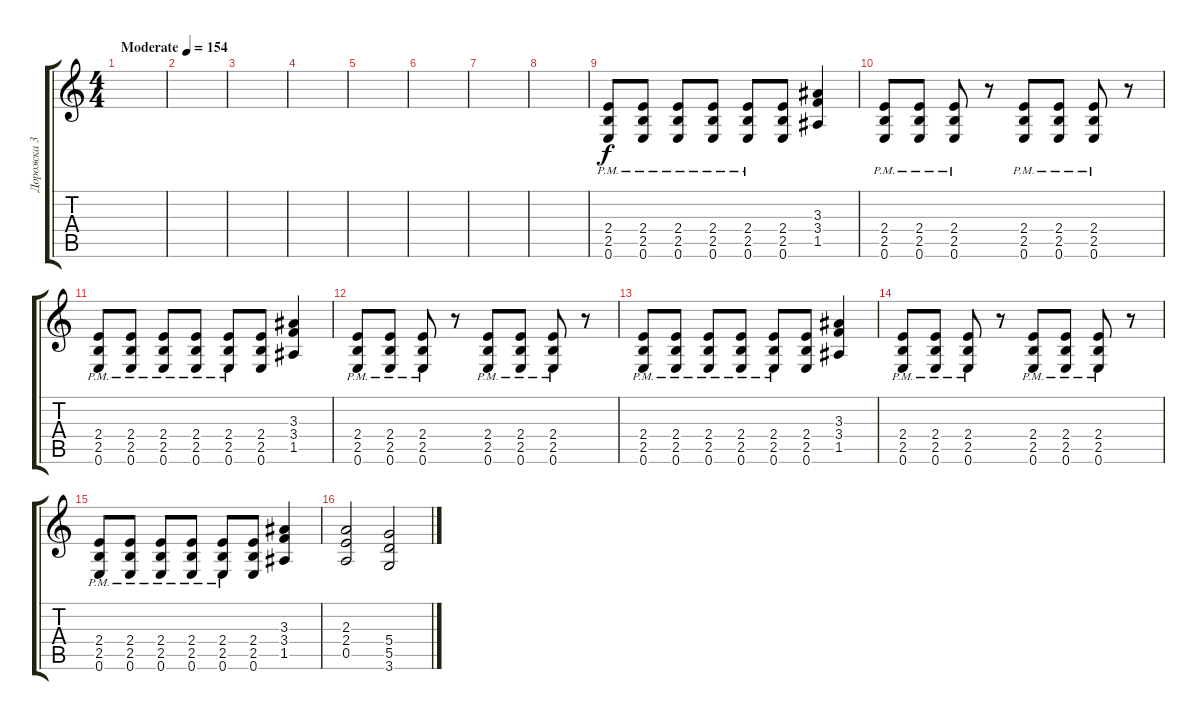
\track ("Дорожка 3" "Дорожка 3") {instrument distortionguitar}
\staff {score tabs}
\tuning (E4 B3 G3 D3 A2 E2) {hide}
\ts (4 4)
\tempo (154 "Moderate")
\clef g2
\ks c
|
|
|
|
|
|
|
|
(2.4{pm} 2.5{pm} 0.6{pm}).8 (2.4{pm} 2.5{pm} 0.6{pm}).8 (2.4{pm} 2.5{pm} 0.6{pm}).8 (2.4{pm} 2.5{pm} 0.6{pm}).8 (2.4{pm} 2.5{pm} 0.6{pm}).8 (2.4 2.5 0.6).8 (3.3 3.4 1.5).4 |
(2.4{pm} 2.5{pm} 0.6{pm}).8 (2.4{pm} 2.5{pm} 0.6{pm}).8 (2.4{pm} 2.5{pm} 0.6{pm}).8 r.8 (2.4{pm} 2.5{pm} 0.6{pm}).8 (2.4{pm} 2.5{pm} 0.6{pm}).8 (2.4{pm} 2.5{pm} 0.6{pm}).8 r.8 |
(2.4{pm} 2.5{pm} 0.6{pm}).8 (2.4{pm} 2.5{pm} 0.6{pm}).8 (2.4{pm} 2.5{pm} 0.6{pm}).8 (2.4{pm} 2.5{pm} 0.6{pm}).8 (2.4{pm} 2.5{pm} 0.6{pm}).8 (2.4 2.5 0.6).8 (3.3 3.4 1.5).4 |
(2.4{pm} 2.5{pm} 0.6{pm}).8 (2.4{pm} 2.5{pm} 0.6{pm}).8 (2.4{pm} 2.5{pm} 0.6{pm}).8 r.8 (2.4{pm} 2.5{pm} 0.6{pm}).8 (2.4{pm} 2.5{pm} 0.6{pm}).8 (2.4{pm} 2.5{pm} 0.6{pm}).8 r.8 |
(2.4{pm} 2.5{pm} 0.6{pm}).8 (2.4{pm} 2.5{pm} 0.6{pm}).8 (2.4{pm} 2.5{pm} 0.6{pm}).8 (2.4{pm} 2.5{pm} 0.6{pm}).8 (2.4{pm} 2.5{pm} 0.6{pm}).8 (2.4 2.5 0.6).8 (3.3 3.4 1.5).4 |
(2.4{pm} 2.5{pm} 0.6{pm}).8 (2.4{pm} 2.5{pm} 0.6{pm}).8 (2.4{pm} 2.5{pm} 0.6{pm}).8 r.8 (2.4{pm} 2.5{pm} 0.6{pm}).8 (2.4{pm} 2.5{pm} 0.6{pm}).8 (2.4{pm} 2.5{pm} 0.6{pm}).8 r.8 |
(2.4{pm} 2.5{pm} 0.6{pm}).8 (2.4{pm} 2.5{pm} 0.6{pm}).8 (2.4{pm} 2.5{pm} 0.6{pm}).8 (2.4{pm} 2.5{pm} 0.6{pm}).8 (2.4{pm} 2.5{pm} 0.6{pm}).8 (2.4 2.5 0.6).8 (3.3 3.4 1.5).4 |
(2.3 2.4 0.5).2 (5.4 5.5 3.6).2
